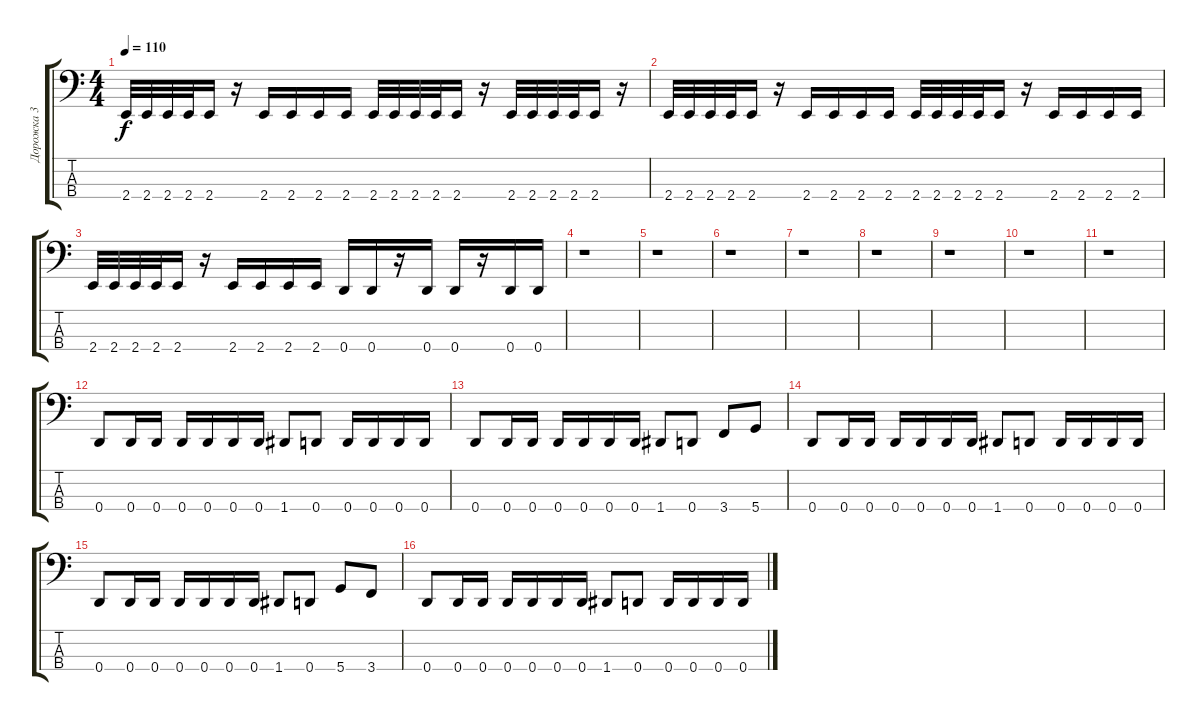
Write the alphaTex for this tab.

\track ("Дорожка 3" "Дорожка 3") {instrument electricbassfinger}
\staff {score tabs}
\tuning (G2 D2 A1 D1) {hide}
\ts (4 4)
\tempo 110
\clef f4
\ks c
2.4.32{dy f} 2.4.32 2.4.32 2.4.32 2.4.16 r.16 2.4.16 2.4.16 2.4.16 2.4.16 2.4.32 2.4.32 2.4.32 2.4.32 2.4.16 r.16 2.4.32 2.4.32 2.4.32 2.4.32 2.4.16 r.16 |
2.4.32 2.4.32 2.4.32 2.4.32 2.4.16 r.16 2.4.16 2.4.16 2.4.16 2.4.16 2.4.32 2.4.32 2.4.32 2.4.32 2.4.16 r.16 2.4.16 2.4.16 2.4.16 2.4.16 |
2.4.32 2.4.32 2.4.32 2.4.32 2.4.16 r.16 2.4.16 2.4.16 2.4.16 2.4.16 0.4.16 0.4.16 r.16 0.4.16 0.4.16 r.16 0.4.16 0.4.16 |
r.1 |
r.1 |
r.1 |
r.1 |
r.1 |
r.1 |
r.1 |
r.1 |
0.4.8 0.4.16 0.4.16 0.4.16 0.4.16 0.4.16 0.4.16 1.4.8 0.4.8 0.4.16 0.4.16 0.4.16 0.4.16 |
0.4.8 0.4.16 0.4.16 0.4.16 0.4.16 0.4.16 0.4.16 1.4.8 0.4.8 3.4.8 5.4.8 |
0.4.8 0.4.16 0.4.16 0.4.16 0.4.16 0.4.16 0.4.16 1.4.8 0.4.8 0.4.16 0.4.16 0.4.16 0.4.16 |
0.4.8 0.4.16 0.4.16 0.4.16 0.4.16 0.4.16 0.4.16 1.4.8 0.4.8 5.4.8 3.4.8 |
0.4.8 0.4.16 0.4.16 0.4.16 0.4.16 0.4.16 0.4.16 1.4.8 0.4.8 0.4.16 0.4.16 0.4.16 0.4.16
